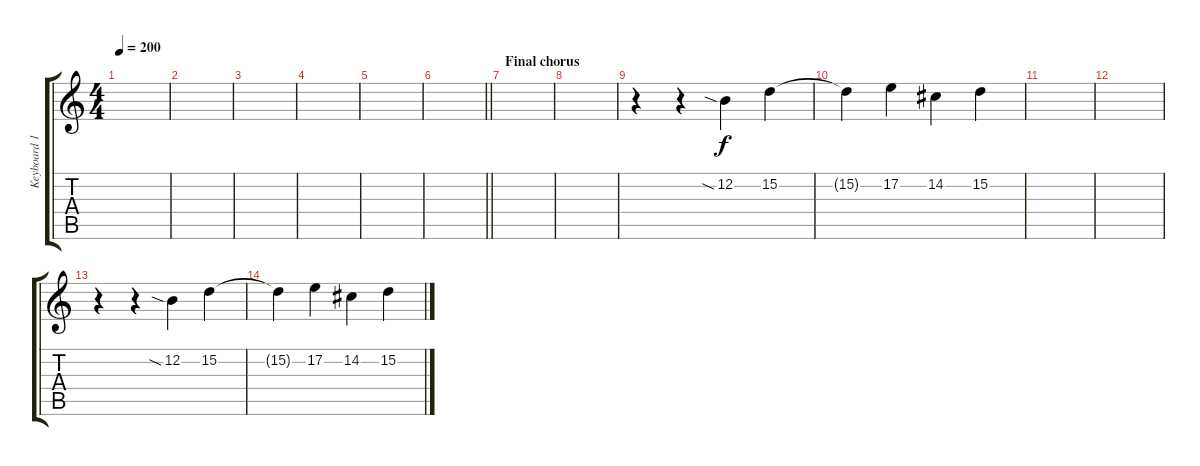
\track ("Keyboard 1" "Keyboard 1") {instrument fx8scifi}
\staff {score tabs}
\tuning (E4 B3 G3 D3 A2 E2) {hide}
\ts (4 4)
\tempo 200
\clef g2
\ks c
|
|
|
|
|
\barLineRight lightlight
|
\section ("" "Final chorus")
|
|
r.4 r.4 12.2{sia}.4 15.2.4 |
15.2{t}.4 17.2.4 14.2.4 15.2.4 |
|
|
r.4 r.4 12.2{sia}.4 15.2.4 |
15.2{t}.4 17.2.4 14.2.4 15.2.4
